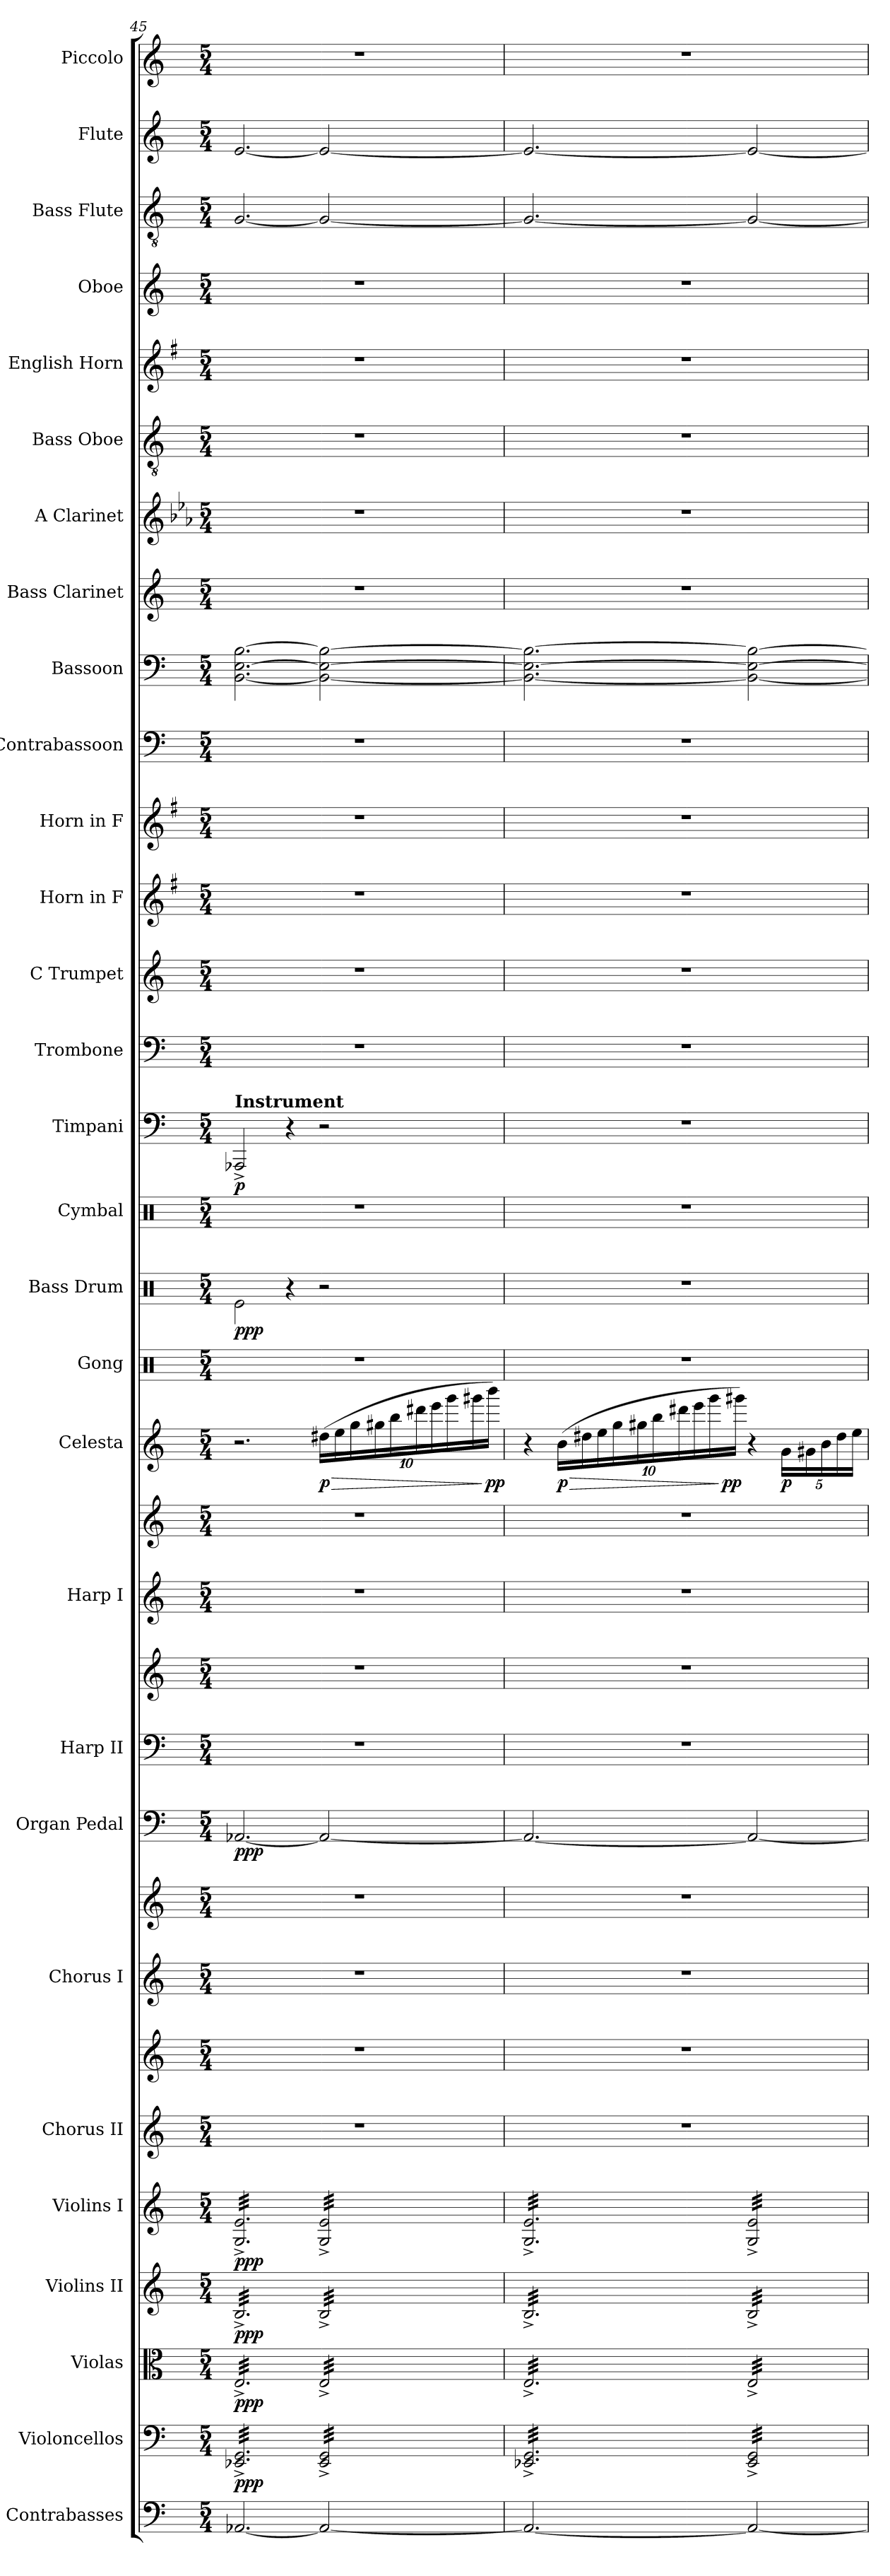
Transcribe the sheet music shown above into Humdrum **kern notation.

**kern	**kern	**dynam	**kern	**dynam	**kern	**dynam	**kern	**dynam	**kern	**kern	**kern	**kern	**kern	**dynam	**kern	**kern	**kern	**kern	**kern	**dynam	**kern	**kern	**dynam	**kern	**kern	**dynam	**kern	**kern	**kern	**kern	**kern	**kern	**kern	**kern	**kern	**kern	**kern	**kern	**kern	**kern
*part29	*part28	*part28	*part27	*part27	*part26	*part26	*part25	*part25	*part24	*part24	*part23	*part23	*part22	*part22	*part21	*part21	*part20	*part20	*part19	*part19	*part18	*part17	*part17	*part16	*part15	*part15	*part14	*part13	*part12	*part11	*part10	*part9	*part8	*part7	*part6	*part5	*part4	*part3	*part2	*part1
*staff33	*staff32	*staff32	*staff31	*staff31	*staff30	*staff30	*staff29	*staff29	*staff28	*staff27	*staff26	*staff25	*staff24	*staff24	*staff23	*staff22	*staff21	*staff20	*staff19	*staff19	*staff18	*staff17	*staff17	*staff16	*staff15	*staff15	*staff14	*staff13	*staff12	*staff11	*staff10	*staff9	*staff8	*staff7	*staff6	*staff5	*staff4	*staff3	*staff2	*staff1
*I"Contrabasses	*I"Violoncellos	*	*I"Violas	*	*I"Violins II	*	*I"Violins I	*	*I"Chorus II	*	*I"Chorus I	*	*I"Organ Pedal	*	*I"Harp II	*	*I"Harp I	*	*I"Celesta	*	*I"Gong	*I"Bass Drum	*	*I"Cymbal	*I"Timpani	*	*I"Trombone	*I"C Trumpet	*I"Horn in F	*I"Horn in F	*I"Contrabassoon	*I"Bassoon	*I"Bass Clarinet	*I"A Clarinet	*I"Bass Oboe	*I"English Horn	*I"Oboe	*I"Bass Flute	*I"Flute	*I"Piccolo
*I'Cbs.	*I'Vcs.	*	*I'Vlas.	*	*I'Vlns.	*	*I'Vlns.	*	*I'Chr.	*	*I'Chr.	*	*I'Org.	*	*I'Hrp.	*	*I'Hrp.	*	*I'Cel.	*	*I'Gng.	*I'B. Dr.	*	*I'Cym.	*I'Timp.	*	*I'Tbn.	*I'C Tpt.	*	*	*I'Cbsn.	*I'Bsn.	*I'B. Cl.	*I'A Cl.	*	*I'E. Hn.	*I'Ob.	*I'B. Fl.	*I'Fl.	*I'Picc.
*clefF4	*clefF4	*	*clefC3	*	*clefG2	*	*clefG2	*	*clefG2	*clefG2	*clefG2	*clefG2	*clefF4	*	*clefF4	*clefG2	*clefG2	*clefG2	*clefG2	*	*clefX	*clefX	*	*clefX	*clefF4	*	*clefF4	*clefG2	*clefG2	*clefG2	*clefF4	*clefF4	*clefG2	*clefG2	*clefGv2	*clefG2	*clefG2	*clefGv2	*clefG2	*clefG2
*ITrd7c12	*	*	*	*	*	*	*	*	*	*	*	*	*	*	*	*	*	*	*ITrd-7c-12	*	*	*	*	*	*	*	*	*	*ITrd4c7	*ITrd4c7	*ITrd7c12	*	*ITrd8c14	*ITrd2c3	*	*ITrd4c7	*	*	*	*ITrd-7c-12
*k[]	*k[]	*	*k[]	*	*k[]	*	*k[]	*	*k[]	*k[]	*k[]	*k[]	*k[]	*	*k[]	*k[]	*k[]	*k[]	*k[]	*	*k[]	*k[]	*	*k[]	*k[]	*	*k[]	*k[]	*k[]	*k[]	*k[]	*k[]	*k[]	*k[]	*k[]	*k[]	*k[]	*k[]	*k[]	*k[]
*M5/4	*M5/4	*	*M5/4	*	*M5/4	*	*M5/4	*	*M5/4	*M5/4	*M5/4	*M5/4	*M5/4	*	*M5/4	*M5/4	*M5/4	*M5/4	*M5/4	*	*M5/4	*M5/4	*	*M5/4	*M5/4	*	*M5/4	*M5/4	*M5/4	*M5/4	*M5/4	*M5/4	*M5/4	*M5/4	*M5/4	*M5/4	*M5/4	*M5/4	*M5/4	*M5/4
*MM56	*MM56	*	*MM56	*	*MM56	*	*MM56	*	*MM56	*MM56	*MM56	*MM56	*MM56	*	*MM56	*MM56	*MM56	*MM56	*MM56	*	*MM56	*MM56	*	*MM56	*MM56	*	*MM56	*MM56	*MM56	*MM56	*MM56	*MM56	*MM56	*MM56	*MM56	*MM56	*MM56	*MM56	*MM56	*MM56
=45	=45	=45	=45	=45	=45	=45	=45	=45	=45	=45	=45	=45	=45	=45	=45	=45	=45	=45	=45	=45	=45	=45	=45	=45	=45	=45	=45	=45	=45	=45	=45	=45	=45	=45	=45	=45	=45	=45	=45	=45
!	!	!	!	!	!	!	!	!	!	!	!	!	!	!	!	!	!	!	!	!	!	!	!	!	!LO:TX:a:B:t=Instrument	!	!	!	!	!	!	!	!	!	!	!	!	!	!	!
!	!	!	!	!	!	!	!LO:TX:a:t=sul pont	!	!	!	!	!	!	!	!	!	!	!	!	!	!	!	!	!	!	!	!	!	!	!	!	!	!	!	!	!	!	!	!	!
!	!	!	!	!	!LO:TX:a:t=sul pont	!	!	!	!	!	!	!	!	!	!	!	!	!	!	!	!	!	!	!	!	!	!	!	!	!	!	!	!	!	!	!	!	!	!	!
!	!	!	!LO:TX:a:t=sul pont	!	!	!	!	!	!	!	!	!	!	!	!	!	!	!	!	!	!	!	!	!	!	!	!	!	!	!	!	!	!	!	!	!	!	!	!	!
!	!LO:TX:a:t=sul pont	!	!	!	!	!	!	!	!	!	!	!	!	!	!	!	!	!	!	!	!	!	!	!	!	!	!	!	!	!	!	!	!	!	!	!	!	!	!	!
!	!	!LO:DY:b	!	!LO:DY:b	!	!LO:DY:b	!	!LO:DY:b	!	!	!	!	!	!LO:DY:b	!	!	!	!	!	!	!	!	!LO:DY:b	!	!	!LO:DY:b	!	!	!	!	!	!	!	!	!	!	!	!	!	!
*	*tremolo	*	*	*	*	*	*	*	*	*	*	*	*	*	*	*	*	*	*	*	*	*	*	*	*	*	*	*	*	*	*	*	*	*	*	*	*	*	*	*
*	*	*	*tremolo	*	*	*	*	*	*	*	*	*	*	*	*	*	*	*	*	*	*	*	*	*	*	*	*	*	*	*	*	*	*	*	*	*	*	*	*	*
*	*	*	*	*	*tremolo	*	*	*	*	*	*	*	*	*	*	*	*	*	*	*	*	*	*	*	*	*	*	*	*	*	*	*	*	*	*	*	*	*	*	*
*	*	*	*	*	*	*	*tremolo	*	*	*	*	*	*	*	*	*	*	*	*	*	*	*	*	*	*	*	*	*	*	*	*	*	*	*	*	*	*	*	*	*
[2.AAA-X/	32EE-X/^ 32GG/^LLL	ppp	32E^/LLL	ppp	32B^/LLL	ppp	32G/^ 32e/^LLL	ppp	4%5r	4%5r	4%5r	4%5r	[2.AA-X/	ppp	4%5r	4%5r	4%5r	4%5r	2.r	.	4%5r	2Re\	ppp	4%5r	2AAA-X^/	p	4%5r	4%5r	4%5r	4%5r	4%5r	[2.BB\ [2.E\ [2.B\	4%5r	4%5r	4%5r	4%5r	4%5r	[2.G/	[2.e/	4%5r
.	32EE-X/^ 32GG/^	.	32E^/	.	32B^/	.	32G/^ 32e/^	.	.	.	.	.	.	.	.	.	.	.	.	.	.	.	.	.	.	.	.	.	.	.	.	.	.	.	.	.	.	.	.	.
.	32EE-X/^ 32GG/^	.	32E^/	.	32B^/	.	32G/^ 32e/^	.	.	.	.	.	.	.	.	.	.	.	.	.	.	.	.	.	.	.	.	.	.	.	.	.	.	.	.	.	.	.	.	.
.	32EE-X/^ 32GG/^	.	32E^/	.	32B^/	.	32G/^ 32e/^	.	.	.	.	.	.	.	.	.	.	.	.	.	.	.	.	.	.	.	.	.	.	.	.	.	.	.	.	.	.	.	.	.
.	32EE-X/^ 32GG/^	.	32E^/	.	32B^/	.	32G/^ 32e/^	.	.	.	.	.	.	.	.	.	.	.	.	.	.	.	.	.	.	.	.	.	.	.	.	.	.	.	.	.	.	.	.	.
.	32EE-X/^ 32GG/^	.	32E^/	.	32B^/	.	32G/^ 32e/^	.	.	.	.	.	.	.	.	.	.	.	.	.	.	.	.	.	.	.	.	.	.	.	.	.	.	.	.	.	.	.	.	.
.	32EE-X/^ 32GG/^	.	32E^/	.	32B^/	.	32G/^ 32e/^	.	.	.	.	.	.	.	.	.	.	.	.	.	.	.	.	.	.	.	.	.	.	.	.	.	.	.	.	.	.	.	.	.
.	32EE-X/^ 32GG/^	.	32E^/	.	32B^/	.	32G/^ 32e/^	.	.	.	.	.	.	.	.	.	.	.	.	.	.	.	.	.	.	.	.	.	.	.	.	.	.	.	.	.	.	.	.	.
.	32EE-X/^ 32GG/^	.	32E^/	.	32B^/	.	32G/^ 32e/^	.	.	.	.	.	.	.	.	.	.	.	.	.	.	.	.	.	.	.	.	.	.	.	.	.	.	.	.	.	.	.	.	.
.	32EE-X/^ 32GG/^	.	32E^/	.	32B^/	.	32G/^ 32e/^	.	.	.	.	.	.	.	.	.	.	.	.	.	.	.	.	.	.	.	.	.	.	.	.	.	.	.	.	.	.	.	.	.
.	32EE-X/^ 32GG/^	.	32E^/	.	32B^/	.	32G/^ 32e/^	.	.	.	.	.	.	.	.	.	.	.	.	.	.	.	.	.	.	.	.	.	.	.	.	.	.	.	.	.	.	.	.	.
.	32EE-X/^ 32GG/^	.	32E^/	.	32B^/	.	32G/^ 32e/^	.	.	.	.	.	.	.	.	.	.	.	.	.	.	.	.	.	.	.	.	.	.	.	.	.	.	.	.	.	.	.	.	.
.	32EE-X/^ 32GG/^	.	32E^/	.	32B^/	.	32G/^ 32e/^	.	.	.	.	.	.	.	.	.	.	.	.	.	.	.	.	.	.	.	.	.	.	.	.	.	.	.	.	.	.	.	.	.
.	32EE-X/^ 32GG/^	.	32E^/	.	32B^/	.	32G/^ 32e/^	.	.	.	.	.	.	.	.	.	.	.	.	.	.	.	.	.	.	.	.	.	.	.	.	.	.	.	.	.	.	.	.	.
.	32EE-X/^ 32GG/^	.	32E^/	.	32B^/	.	32G/^ 32e/^	.	.	.	.	.	.	.	.	.	.	.	.	.	.	.	.	.	.	.	.	.	.	.	.	.	.	.	.	.	.	.	.	.
.	32EE-X/^ 32GG/^	.	32E^/	.	32B^/	.	32G/^ 32e/^	.	.	.	.	.	.	.	.	.	.	.	.	.	.	.	.	.	.	.	.	.	.	.	.	.	.	.	.	.	.	.	.	.
.	32EE-X/^ 32GG/^	.	32E^/	.	32B^/	.	32G/^ 32e/^	.	.	.	.	.	.	.	.	.	.	.	.	.	.	4r	.	.	4r	.	.	.	.	.	.	.	.	.	.	.	.	.	.	.
.	32EE-X/^ 32GG/^	.	32E^/	.	32B^/	.	32G/^ 32e/^	.	.	.	.	.	.	.	.	.	.	.	.	.	.	.	.	.	.	.	.	.	.	.	.	.	.	.	.	.	.	.	.	.
.	32EE-X/^ 32GG/^	.	32E^/	.	32B^/	.	32G/^ 32e/^	.	.	.	.	.	.	.	.	.	.	.	.	.	.	.	.	.	.	.	.	.	.	.	.	.	.	.	.	.	.	.	.	.
.	32EE-X/^ 32GG/^	.	32E^/	.	32B^/	.	32G/^ 32e/^	.	.	.	.	.	.	.	.	.	.	.	.	.	.	.	.	.	.	.	.	.	.	.	.	.	.	.	.	.	.	.	.	.
.	32EE-X/^ 32GG/^	.	32E^/	.	32B^/	.	32G/^ 32e/^	.	.	.	.	.	.	.	.	.	.	.	.	.	.	.	.	.	.	.	.	.	.	.	.	.	.	.	.	.	.	.	.	.
.	32EE-X/^ 32GG/^	.	32E^/	.	32B^/	.	32G/^ 32e/^	.	.	.	.	.	.	.	.	.	.	.	.	.	.	.	.	.	.	.	.	.	.	.	.	.	.	.	.	.	.	.	.	.
.	32EE-X/^ 32GG/^	.	32E^/	.	32B^/	.	32G/^ 32e/^	.	.	.	.	.	.	.	.	.	.	.	.	.	.	.	.	.	.	.	.	.	.	.	.	.	.	.	.	.	.	.	.	.
.	32EE-X/^ 32GG/^JJJ	.	32E^/JJJ	.	32B^/JJJ	.	32G/^ 32e/^JJJ	.	.	.	.	.	.	.	.	.	.	.	.	.	.	.	.	.	.	.	.	.	.	.	.	.	.	.	.	.	.	.	.	.
*	*	*	*	*	*	*	*	*	*	*	*	*	*	*	*	*	*	*	*Xbrackettup	*	*	*	*	*	*	*	*	*	*	*	*	*	*	*	*	*	*	*	*	*
!	!	!	!	!	!	!	!	!	!	!	!	!	!	!	!	!	!	!	!	!LO:HP:b	!	!	!	!	!	!	!	!	!	!	!	!	!	!	!	!	!	!	!	!
!	!	!	!	!	!	!	!	!	!	!	!	!	!	!	!	!	!	!	!	!LO:DY:n=1:b	!	!	!	!	!	!	!	!	!	!	!	!	!	!	!	!	!	!	!	!
2AAA-/_	32EE-/^ 32GG/^LLL	.	32E^/LLL	.	32B^/LLL	.	32G/^ 32e/^LLL	.	.	.	.	.	2AA-/_	.	.	.	.	.	(20ddd#X\LL	> p	.	2r	.	.	2r	.	.	.	.	.	.	2BB\_ 2E\_ 2B\_	.	.	.	.	.	2G/_	2e/_	.
.	32EE-/^ 32GG/^	.	32E^/	.	32B^/	.	32G/^ 32e/^	.	.	.	.	.	.	.	.	.	.	.	.	.	.	.	.	.	.	.	.	.	.	.	.	.	.	.	.	.	.	.	.	.
.	.	.	.	.	.	.	.	.	.	.	.	.	.	.	.	.	.	.	20eee\	.	.	.	.	.	.	.	.	.	.	.	.	.	.	.	.	.	.	.	.	.
.	32EE-/^ 32GG/^	.	32E^/	.	32B^/	.	32G/^ 32e/^	.	.	.	.	.	.	.	.	.	.	.	.	.	.	.	.	.	.	.	.	.	.	.	.	.	.	.	.	.	.	.	.	.
.	32EE-/^ 32GG/^	.	32E^/	.	32B^/	.	32G/^ 32e/^	.	.	.	.	.	.	.	.	.	.	.	.	.	.	.	.	.	.	.	.	.	.	.	.	.	.	.	.	.	.	.	.	.
.	.	.	.	.	.	.	.	.	.	.	.	.	.	.	.	.	.	.	20ggg\	.	.	.	.	.	.	.	.	.	.	.	.	.	.	.	.	.	.	.	.	.
.	32EE-/^ 32GG/^	.	32E^/	.	32B^/	.	32G/^ 32e/^	.	.	.	.	.	.	.	.	.	.	.	.	.	.	.	.	.	.	.	.	.	.	.	.	.	.	.	.	.	.	.	.	.
.	.	.	.	.	.	.	.	.	.	.	.	.	.	.	.	.	.	.	20ggg#X\	.	.	.	.	.	.	.	.	.	.	.	.	.	.	.	.	.	.	.	.	.
.	32EE-/^ 32GG/^	.	32E^/	.	32B^/	.	32G/^ 32e/^	.	.	.	.	.	.	.	.	.	.	.	.	.	.	.	.	.	.	.	.	.	.	.	.	.	.	.	.	.	.	.	.	.
.	32EE-/^ 32GG/^	.	32E^/	.	32B^/	.	32G/^ 32e/^	.	.	.	.	.	.	.	.	.	.	.	.	.	.	.	.	.	.	.	.	.	.	.	.	.	.	.	.	.	.	.	.	.
.	.	.	.	.	.	.	.	.	.	.	.	.	.	.	.	.	.	.	20bbb\	.	.	.	.	.	.	.	.	.	.	.	.	.	.	.	.	.	.	.	.	.
.	32EE-/^ 32GG/^	.	32E^/	.	32B^/	.	32G/^ 32e/^	.	.	.	.	.	.	.	.	.	.	.	.	.	.	.	.	.	.	.	.	.	.	.	.	.	.	.	.	.	.	.	.	.
.	32EE-/^ 32GG/^	.	32E^/	.	32B^/	.	32G/^ 32e/^	.	.	.	.	.	.	.	.	.	.	.	20dddd#X\	.	.	.	.	.	.	.	.	.	.	.	.	.	.	.	.	.	.	.	.	.
.	32EE-/^ 32GG/^	.	32E^/	.	32B^/	.	32G/^ 32e/^	.	.	.	.	.	.	.	.	.	.	.	.	.	.	.	.	.	.	.	.	.	.	.	.	.	.	.	.	.	.	.	.	.
.	.	.	.	.	.	.	.	.	.	.	.	.	.	.	.	.	.	.	20eeee\	.	.	.	.	.	.	.	.	.	.	.	.	.	.	.	.	.	.	.	.	.
.	32EE-/^ 32GG/^	.	32E^/	.	32B^/	.	32G/^ 32e/^	.	.	.	.	.	.	.	.	.	.	.	.	.	.	.	.	.	.	.	.	.	.	.	.	.	.	.	.	.	.	.	.	.
.	32EE-/^ 32GG/^	.	32E^/	.	32B^/	.	32G/^ 32e/^	.	.	.	.	.	.	.	.	.	.	.	.	.	.	.	.	.	.	.	.	.	.	.	.	.	.	.	.	.	.	.	.	.
.	.	.	.	.	.	.	.	.	.	.	.	.	.	.	.	.	.	.	20gggg\	.	.	.	.	.	.	.	.	.	.	.	.	.	.	.	.	.	.	.	.	.
.	32EE-/^ 32GG/^	.	32E^/	.	32B^/	.	32G/^ 32e/^	.	.	.	.	.	.	.	.	.	.	.	.	.	.	.	.	.	.	.	.	.	.	.	.	.	.	.	.	.	.	.	.	.
.	.	.	.	.	.	.	.	.	.	.	.	.	.	.	.	.	.	.	20gggg#X\	.	.	.	.	.	.	.	.	.	.	.	.	.	.	.	.	.	.	.	.	.
.	32EE-/^ 32GG/^	.	32E^/	.	32B^/	.	32G/^ 32e/^	.	.	.	.	.	.	.	.	.	.	.	.	.	.	.	.	.	.	.	.	.	.	.	.	.	.	.	.	.	.	.	.	.
.	32EE-/^ 32GG/^	.	32E^/	.	32B^/	.	32G/^ 32e/^	.	.	.	.	.	.	.	.	.	.	.	.	.	.	.	.	.	.	.	.	.	.	.	.	.	.	.	.	.	.	.	.	.
!	!	!	!	!	!	!	!	!	!	!	!	!	!	!	!	!	!	!	!	!LO:DY:n=2:b	!	!	!	!	!	!	!	!	!	!	!	!	!	!	!	!	!	!	!	!
.	.	.	.	.	.	.	.	.	.	.	.	.	.	.	.	.	.	.	20bbbb\JJ)	] pp	.	.	.	.	.	.	.	.	.	.	.	.	.	.	.	.	.	.	.	.
.	32EE-/^ 32GG/^JJJ	.	32E^/JJJ	.	32B^/JJJ	.	32G/^ 32e/^JJJ	.	.	.	.	.	.	.	.	.	.	.	.	.	.	.	.	.	.	.	.	.	.	.	.	.	.	.	.	.	.	.	.	.
!!LO:PB:g=z
=46	=46	=46	=46	=46	=46	=46	=46	=46	=46	=46	=46	=46	=46	=46	=46	=46	=46	=46	=46	=46	=46	=46	=46	=46	=46	=46	=46	=46	=46	=46	=46	=46	=46	=46	=46	=46	=46	=46	=46	=46
2.AAA-/_	32EE-X/^ 32GG/^LLL	.	32E^/LLL	.	32B^/LLL	.	32G/^ 32e/^LLL	.	4%5r	4%5r	4%5r	4%5r	2.AA-/_	.	4%5r	4%5r	4%5r	4%5r	4r	.	4%5r	4%5r	.	4%5r	4%5r	.	4%5r	4%5r	4%5r	4%5r	4%5r	2.BB\_ 2.E\_ 2.B\_	4%5r	4%5r	4%5r	4%5r	4%5r	2.G/_	2.e/_	4%5r
.	32EE-X/^ 32GG/^	.	32E^/	.	32B^/	.	32G/^ 32e/^	.	.	.	.	.	.	.	.	.	.	.	.	.	.	.	.	.	.	.	.	.	.	.	.	.	.	.	.	.	.	.	.	.
.	32EE-X/^ 32GG/^	.	32E^/	.	32B^/	.	32G/^ 32e/^	.	.	.	.	.	.	.	.	.	.	.	.	.	.	.	.	.	.	.	.	.	.	.	.	.	.	.	.	.	.	.	.	.
.	32EE-X/^ 32GG/^	.	32E^/	.	32B^/	.	32G/^ 32e/^	.	.	.	.	.	.	.	.	.	.	.	.	.	.	.	.	.	.	.	.	.	.	.	.	.	.	.	.	.	.	.	.	.
.	32EE-X/^ 32GG/^	.	32E^/	.	32B^/	.	32G/^ 32e/^	.	.	.	.	.	.	.	.	.	.	.	.	.	.	.	.	.	.	.	.	.	.	.	.	.	.	.	.	.	.	.	.	.
.	32EE-X/^ 32GG/^	.	32E^/	.	32B^/	.	32G/^ 32e/^	.	.	.	.	.	.	.	.	.	.	.	.	.	.	.	.	.	.	.	.	.	.	.	.	.	.	.	.	.	.	.	.	.
.	32EE-X/^ 32GG/^	.	32E^/	.	32B^/	.	32G/^ 32e/^	.	.	.	.	.	.	.	.	.	.	.	.	.	.	.	.	.	.	.	.	.	.	.	.	.	.	.	.	.	.	.	.	.
.	32EE-X/^ 32GG/^	.	32E^/	.	32B^/	.	32G/^ 32e/^	.	.	.	.	.	.	.	.	.	.	.	.	.	.	.	.	.	.	.	.	.	.	.	.	.	.	.	.	.	.	.	.	.
!	!	!	!	!	!	!	!	!	!	!	!	!	!	!	!	!	!	!	!	!LO:HP:b	!	!	!	!	!	!	!	!	!	!	!	!	!	!	!	!	!	!	!	!
!	!	!	!	!	!	!	!	!	!	!	!	!	!	!	!	!	!	!	!	!LO:DY:n=1:b	!	!	!	!	!	!	!	!	!	!	!	!	!	!	!	!	!	!	!	!
.	32EE-X/^ 32GG/^	.	32E^/	.	32B^/	.	32G/^ 32e/^	.	.	.	.	.	.	.	.	.	.	.	(20bb\LL	> p	.	.	.	.	.	.	.	.	.	.	.	.	.	.	.	.	.	.	.	.
.	32EE-X/^ 32GG/^	.	32E^/	.	32B^/	.	32G/^ 32e/^	.	.	.	.	.	.	.	.	.	.	.	.	.	.	.	.	.	.	.	.	.	.	.	.	.	.	.	.	.	.	.	.	.
.	.	.	.	.	.	.	.	.	.	.	.	.	.	.	.	.	.	.	20ddd#X\	.	.	.	.	.	.	.	.	.	.	.	.	.	.	.	.	.	.	.	.	.
.	32EE-X/^ 32GG/^	.	32E^/	.	32B^/	.	32G/^ 32e/^	.	.	.	.	.	.	.	.	.	.	.	.	.	.	.	.	.	.	.	.	.	.	.	.	.	.	.	.	.	.	.	.	.
.	32EE-X/^ 32GG/^	.	32E^/	.	32B^/	.	32G/^ 32e/^	.	.	.	.	.	.	.	.	.	.	.	.	.	.	.	.	.	.	.	.	.	.	.	.	.	.	.	.	.	.	.	.	.
.	.	.	.	.	.	.	.	.	.	.	.	.	.	.	.	.	.	.	20eee\	.	.	.	.	.	.	.	.	.	.	.	.	.	.	.	.	.	.	.	.	.
.	32EE-X/^ 32GG/^	.	32E^/	.	32B^/	.	32G/^ 32e/^	.	.	.	.	.	.	.	.	.	.	.	.	.	.	.	.	.	.	.	.	.	.	.	.	.	.	.	.	.	.	.	.	.
.	.	.	.	.	.	.	.	.	.	.	.	.	.	.	.	.	.	.	20ggg\	.	.	.	.	.	.	.	.	.	.	.	.	.	.	.	.	.	.	.	.	.
.	32EE-X/^ 32GG/^	.	32E^/	.	32B^/	.	32G/^ 32e/^	.	.	.	.	.	.	.	.	.	.	.	.	.	.	.	.	.	.	.	.	.	.	.	.	.	.	.	.	.	.	.	.	.
.	32EE-X/^ 32GG/^	.	32E^/	.	32B^/	.	32G/^ 32e/^	.	.	.	.	.	.	.	.	.	.	.	.	.	.	.	.	.	.	.	.	.	.	.	.	.	.	.	.	.	.	.	.	.
.	.	.	.	.	.	.	.	.	.	.	.	.	.	.	.	.	.	.	20ggg#X\	.	.	.	.	.	.	.	.	.	.	.	.	.	.	.	.	.	.	.	.	.
.	32EE-X/^ 32GG/^	.	32E^/	.	32B^/	.	32G/^ 32e/^	.	.	.	.	.	.	.	.	.	.	.	.	.	.	.	.	.	.	.	.	.	.	.	.	.	.	.	.	.	.	.	.	.
.	32EE-X/^ 32GG/^	.	32E^/	.	32B^/	.	32G/^ 32e/^	.	.	.	.	.	.	.	.	.	.	.	20bbb\	.	.	.	.	.	.	.	.	.	.	.	.	.	.	.	.	.	.	.	.	.
.	32EE-X/^ 32GG/^	.	32E^/	.	32B^/	.	32G/^ 32e/^	.	.	.	.	.	.	.	.	.	.	.	.	.	.	.	.	.	.	.	.	.	.	.	.	.	.	.	.	.	.	.	.	.
.	.	.	.	.	.	.	.	.	.	.	.	.	.	.	.	.	.	.	20dddd#X\	.	.	.	.	.	.	.	.	.	.	.	.	.	.	.	.	.	.	.	.	.
.	32EE-X/^ 32GG/^	.	32E^/	.	32B^/	.	32G/^ 32e/^	.	.	.	.	.	.	.	.	.	.	.	.	.	.	.	.	.	.	.	.	.	.	.	.	.	.	.	.	.	.	.	.	.
.	32EE-X/^ 32GG/^	.	32E^/	.	32B^/	.	32G/^ 32e/^	.	.	.	.	.	.	.	.	.	.	.	.	.	.	.	.	.	.	.	.	.	.	.	.	.	.	.	.	.	.	.	.	.
.	.	.	.	.	.	.	.	.	.	.	.	.	.	.	.	.	.	.	20eeee\	.	.	.	.	.	.	.	.	.	.	.	.	.	.	.	.	.	.	.	.	.
.	32EE-X/^ 32GG/^	.	32E^/	.	32B^/	.	32G/^ 32e/^	.	.	.	.	.	.	.	.	.	.	.	.	.	.	.	.	.	.	.	.	.	.	.	.	.	.	.	.	.	.	.	.	.
.	.	.	.	.	.	.	.	.	.	.	.	.	.	.	.	.	.	.	20gggg\	.	.	.	.	.	.	.	.	.	.	.	.	.	.	.	.	.	.	.	.	.
.	32EE-X/^ 32GG/^	.	32E^/	.	32B^/	.	32G/^ 32e/^	.	.	.	.	.	.	.	.	.	.	.	.	.	.	.	.	.	.	.	.	.	.	.	.	.	.	.	.	.	.	.	.	.
.	32EE-X/^ 32GG/^	.	32E^/	.	32B^/	.	32G/^ 32e/^	.	.	.	.	.	.	.	.	.	.	.	.	.	.	.	.	.	.	.	.	.	.	.	.	.	.	.	.	.	.	.	.	.
!	!	!	!	!	!	!	!	!	!	!	!	!	!	!	!	!	!	!	!	!LO:DY:n=2:b	!	!	!	!	!	!	!	!	!	!	!	!	!	!	!	!	!	!	!	!
.	.	.	.	.	.	.	.	.	.	.	.	.	.	.	.	.	.	.	20gggg#X\JJ)	] pp	.	.	.	.	.	.	.	.	.	.	.	.	.	.	.	.	.	.	.	.
.	32EE-X/^ 32GG/^JJJ	.	32E^/JJJ	.	32B^/JJJ	.	32G/^ 32e/^JJJ	.	.	.	.	.	.	.	.	.	.	.	.	.	.	.	.	.	.	.	.	.	.	.	.	.	.	.	.	.	.	.	.	.
2AAA-/_	32EE-/^ 32GG/^LLL	.	32E^/LLL	.	32B^/LLL	.	32G/^ 32e/^LLL	.	.	.	.	.	2AA-/_	.	.	.	.	.	4r	.	.	.	.	.	.	.	.	.	.	.	.	2BB\_ 2E\_ 2B\_	.	.	.	.	.	2G/_	2e/_	.
.	32EE-/^ 32GG/^	.	32E^/	.	32B^/	.	32G/^ 32e/^	.	.	.	.	.	.	.	.	.	.	.	.	.	.	.	.	.	.	.	.	.	.	.	.	.	.	.	.	.	.	.	.	.
.	32EE-/^ 32GG/^	.	32E^/	.	32B^/	.	32G/^ 32e/^	.	.	.	.	.	.	.	.	.	.	.	.	.	.	.	.	.	.	.	.	.	.	.	.	.	.	.	.	.	.	.	.	.
.	32EE-/^ 32GG/^	.	32E^/	.	32B^/	.	32G/^ 32e/^	.	.	.	.	.	.	.	.	.	.	.	.	.	.	.	.	.	.	.	.	.	.	.	.	.	.	.	.	.	.	.	.	.
.	32EE-/^ 32GG/^	.	32E^/	.	32B^/	.	32G/^ 32e/^	.	.	.	.	.	.	.	.	.	.	.	.	.	.	.	.	.	.	.	.	.	.	.	.	.	.	.	.	.	.	.	.	.
.	32EE-/^ 32GG/^	.	32E^/	.	32B^/	.	32G/^ 32e/^	.	.	.	.	.	.	.	.	.	.	.	.	.	.	.	.	.	.	.	.	.	.	.	.	.	.	.	.	.	.	.	.	.
.	32EE-/^ 32GG/^	.	32E^/	.	32B^/	.	32G/^ 32e/^	.	.	.	.	.	.	.	.	.	.	.	.	.	.	.	.	.	.	.	.	.	.	.	.	.	.	.	.	.	.	.	.	.
.	32EE-/^ 32GG/^	.	32E^/	.	32B^/	.	32G/^ 32e/^	.	.	.	.	.	.	.	.	.	.	.	.	.	.	.	.	.	.	.	.	.	.	.	.	.	.	.	.	.	.	.	.	.
!	!	!	!	!	!	!	!	!	!	!	!	!	!	!	!	!	!	!	!	!LO:DY:n=3:b	!	!	!	!	!	!	!	!	!	!	!	!	!	!	!	!	!	!	!	!
.	32EE-/^ 32GG/^	.	32E^/	.	32B^/	.	32G/^ 32e/^	.	.	.	.	.	.	.	.	.	.	.	20gg\LL	p	.	.	.	.	.	.	.	.	.	.	.	.	.	.	.	.	.	.	.	.
.	32EE-/^ 32GG/^	.	32E^/	.	32B^/	.	32G/^ 32e/^	.	.	.	.	.	.	.	.	.	.	.	.	.	.	.	.	.	.	.	.	.	.	.	.	.	.	.	.	.	.	.	.	.
.	.	.	.	.	.	.	.	.	.	.	.	.	.	.	.	.	.	.	20gg#X\	.	.	.	.	.	.	.	.	.	.	.	.	.	.	.	.	.	.	.	.	.
.	32EE-/^ 32GG/^	.	32E^/	.	32B^/	.	32G/^ 32e/^	.	.	.	.	.	.	.	.	.	.	.	.	.	.	.	.	.	.	.	.	.	.	.	.	.	.	.	.	.	.	.	.	.
.	32EE-/^ 32GG/^	.	32E^/	.	32B^/	.	32G/^ 32e/^	.	.	.	.	.	.	.	.	.	.	.	.	.	.	.	.	.	.	.	.	.	.	.	.	.	.	.	.	.	.	.	.	.
.	.	.	.	.	.	.	.	.	.	.	.	.	.	.	.	.	.	.	20bb\	.	.	.	.	.	.	.	.	.	.	.	.	.	.	.	.	.	.	.	.	.
.	32EE-/^ 32GG/^	.	32E^/	.	32B^/	.	32G/^ 32e/^	.	.	.	.	.	.	.	.	.	.	.	.	.	.	.	.	.	.	.	.	.	.	.	.	.	.	.	.	.	.	.	.	.
.	.	.	.	.	.	.	.	.	.	.	.	.	.	.	.	.	.	.	20ddd#\	.	.	.	.	.	.	.	.	.	.	.	.	.	.	.	.	.	.	.	.	.
.	32EE-/^ 32GG/^	.	32E^/	.	32B^/	.	32G/^ 32e/^	.	.	.	.	.	.	.	.	.	.	.	.	.	.	.	.	.	.	.	.	.	.	.	.	.	.	.	.	.	.	.	.	.
.	32EE-/^ 32GG/^	.	32E^/	.	32B^/	.	32G/^ 32e/^	.	.	.	.	.	.	.	.	.	.	.	.	.	.	.	.	.	.	.	.	.	.	.	.	.	.	.	.	.	.	.	.	.
.	.	.	.	.	.	.	.	.	.	.	.	.	.	.	.	.	.	.	20eee\JJ	.	.	.	.	.	.	.	.	.	.	.	.	.	.	.	.	.	.	.	.	.
.	32EE-/^ 32GG/^JJJ	.	32E^/JJJ	.	32B^/JJJ	.	32G/^ 32e/^JJJ	.	.	.	.	.	.	.	.	.	.	.	.	.	.	.	.	.	.	.	.	.	.	.	.	.	.	.	.	.	.	.	.	.
*	*	*	*	*	*	*	*Xtremolo	*	*	*	*	*	*	*	*	*	*	*	*	*	*	*	*	*	*	*	*	*	*	*	*	*	*	*	*	*	*	*	*	*
*	*	*	*	*	*Xtremolo	*	*	*	*	*	*	*	*	*	*	*	*	*	*	*	*	*	*	*	*	*	*	*	*	*	*	*	*	*	*	*	*	*	*	*
*	*	*	*Xtremolo	*	*	*	*	*	*	*	*	*	*	*	*	*	*	*	*	*	*	*	*	*	*	*	*	*	*	*	*	*	*	*	*	*	*	*	*	*
*	*Xtremolo	*	*	*	*	*	*	*	*	*	*	*	*	*	*	*	*	*	*	*	*	*	*	*	*	*	*	*	*	*	*	*	*	*	*	*	*	*	*	*
=	=	=	=	=	=	=	=	=	=	=	=	=	=	=	=	=	=	=	=	=	=	=	=	=	=	=	=	=	=	=	=	=	=	=	=	=	=	=	=	=
*-	*-	*-	*-	*-	*-	*-	*-	*-	*-	*-	*-	*-	*-	*-	*-	*-	*-	*-	*-	*-	*-	*-	*-	*-	*-	*-	*-	*-	*-	*-	*-	*-	*-	*-	*-	*-	*-	*-	*-	*-
